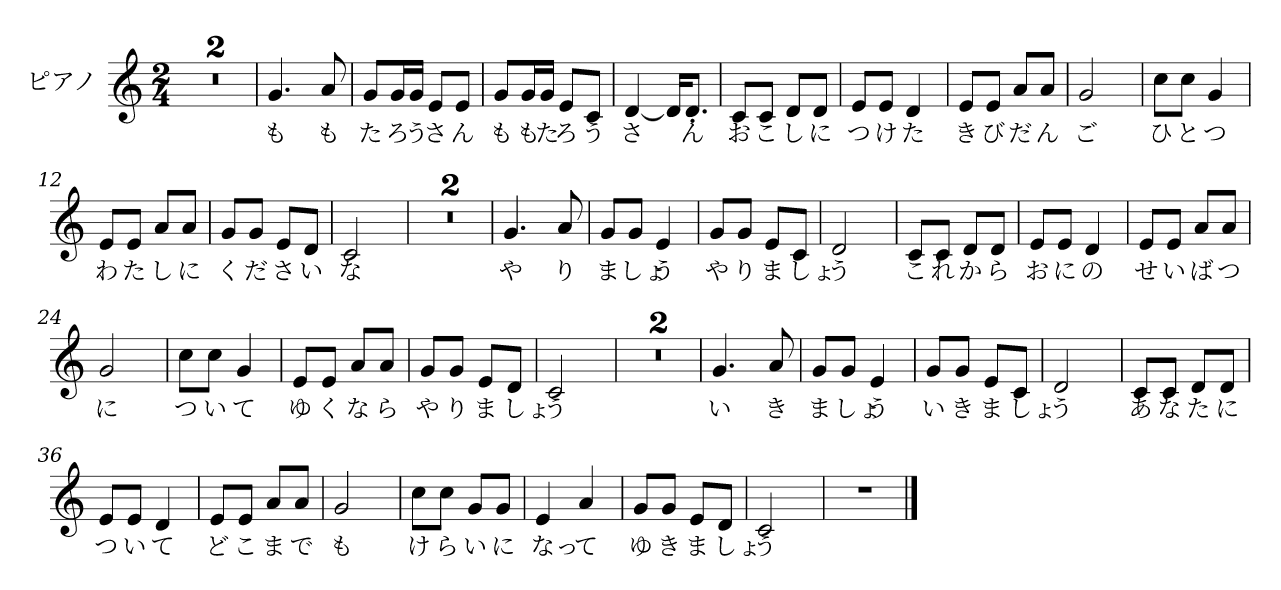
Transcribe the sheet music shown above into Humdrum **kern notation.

**kern	**text
*part1	*part1
*staff1	*staff1
*I"ピアノ	*
*clefG2	*
*k[]	*
*M2/4	*
*MM112	*
=1	=1
2r	.
=2	=2
2r	.
=3	=3
!	!LO:LY:b
4.g/	も
!	!LO:LY:b
8a/	も
=4	=4
!	!LO:LY:b
8g/L	た
!	!LO:LY:b
16g/L	ろ
!	!LO:LY:b
16g/JJ	う
!	!LO:LY:b
8e/L	さ
!	!LO:LY:b
8e/J	ん
=5	=5
!	!LO:LY:b
8g/L	も
!	!LO:LY:b
16g/L	も
!	!LO:LY:b
16g/JJ	た
!	!LO:LY:b
8e/L	ろ
!	!LO:LY:b
8c/J	う
=6	=6
!	!LO:LY:b
[4d/	さ
16d/KL]	.
!	!LO:LY:b
8.d'/J	ん
=7	=7
!	!LO:LY:b
8c/L	お
!	!LO:LY:b
8c/J	こ
!	!LO:LY:b
8d/L	し
!	!LO:LY:b
8d/J	に
=8	=8
!	!LO:LY:b
8e/L	つ
!	!LO:LY:b
8e/J	け
!	!LO:LY:b
4d/	た
=9	=9
!	!LO:LY:b
8e/L	き
!	!LO:LY:b
8e/J	び
!	!LO:LY:b
8a/L	だ
!	!LO:LY:b
8a/J	ん
=10	=10
!	!LO:LY:b
2g/	ご
=11	=11
!	!LO:LY:b
8cc\L	ひ
!	!LO:LY:b
8cc\J	と
!	!LO:LY:b
4g/	つ
=12	=12
!	!LO:LY:b
8e/L	わ
!	!LO:LY:b
8e/J	た
!	!LO:LY:b
8a/L	し
!	!LO:LY:b
8a/J	に
!!LO:LB:g=z
=13	=13
!	!LO:LY:b
8g/L	く
!	!LO:LY:b
8g/J	だ
!	!LO:LY:b
8e/L	さ
!	!LO:LY:b
8d/J	い
=14	=14
!	!LO:LY:b
2c/	な
=15	=15
2r	.
=16	=16
2r	.
=17	=17
!	!LO:LY:b
4.g/	や
!	!LO:LY:b
8a/	り
=18	=18
!	!LO:LY:b
8g/L	ま
!	!LO:LY:b
8g/J	しょ
!	!LO:LY:b
4e/	う
=19	=19
!	!LO:LY:b
8g/L	や
!	!LO:LY:b
8g/J	り
!	!LO:LY:b
8e/L	ま
!	!LO:LY:b
8c/J	しょ
=20	=20
!	!LO:LY:b
2d/	う
=21	=21
!	!LO:LY:b
8c/L	こ
!	!LO:LY:b
8c/J	れ
!	!LO:LY:b
8d/L	か
!	!LO:LY:b
8d/J	ら
=22	=22
!	!LO:LY:b
8e/L	お
!	!LO:LY:b
8e/J	に
!	!LO:LY:b
4d/	の
=23	=23
!	!LO:LY:b
8e/L	せ
!	!LO:LY:b
8e/J	い
!	!LO:LY:b
8a/L	ば
!	!LO:LY:b
8a/J	つ
=24	=24
!	!LO:LY:b
2g/	に
=25	=25
!	!LO:LY:b
8cc\L	つ
!	!LO:LY:b
8cc\J	い
!	!LO:LY:b
4g/	て
!!LO:LB:g=z
=26	=26
!	!LO:LY:b
8e/L	ゆ
!	!LO:LY:b
8e/J	く
!	!LO:LY:b
8a/L	な
!	!LO:LY:b
8a/J	ら
=27	=27
!	!LO:LY:b
8g/L	や
!	!LO:LY:b
8g/J	り
!	!LO:LY:b
8e/L	ま
!	!LO:LY:b
8d/J	しょ
=28	=28
!	!LO:LY:b
2c/	う
=29	=29
2r	.
=30	=30
2r	.
=31	=31
!	!LO:LY:b
4.g/	い
!	!LO:LY:b
8a/	き
=32	=32
!	!LO:LY:b
8g/L	ま
!	!LO:LY:b
8g/J	しょ
!	!LO:LY:b
4e/	う
=33	=33
!	!LO:LY:b
8g/L	い
!	!LO:LY:b
8g/J	き
!	!LO:LY:b
8e/L	ま
!	!LO:LY:b
8c/J	しょ
=34	=34
!	!LO:LY:b
2d/	う
=35	=35
!	!LO:LY:b
8c/L	あ
!	!LO:LY:b
8c/J	な
!	!LO:LY:b
8d/L	た
!	!LO:LY:b
8d/J	に
=36	=36
!	!LO:LY:b
8e/L	つ
!	!LO:LY:b
8e/J	い
!	!LO:LY:b
4d/	て
=37	=37
!	!LO:LY:b
8e/L	ど
!	!LO:LY:b
8e/J	こ
!	!LO:LY:b
8a/L	ま
!	!LO:LY:b
8a/J	で
=38	=38
!	!LO:LY:b
2g/	も
!!LO:LB:g=z
=39	=39
!	!LO:LY:b
8cc\L	け
!	!LO:LY:b
8cc\J	ら
!	!LO:LY:b
8g/L	い
!	!LO:LY:b
8g/J	に
=40	=40
!	!LO:LY:b
4e/	なっ
!	!LO:LY:b
4a/	て
=41	=41
!	!LO:LY:b
8g/L	ゆ
!	!LO:LY:b
8g/J	き
!	!LO:LY:b
8e/L	ま
!	!LO:LY:b
8d/J	しょ
=42	=42
!	!LO:LY:b
2c/	う
=43	=43
2r	.
==	==
*-	*-
